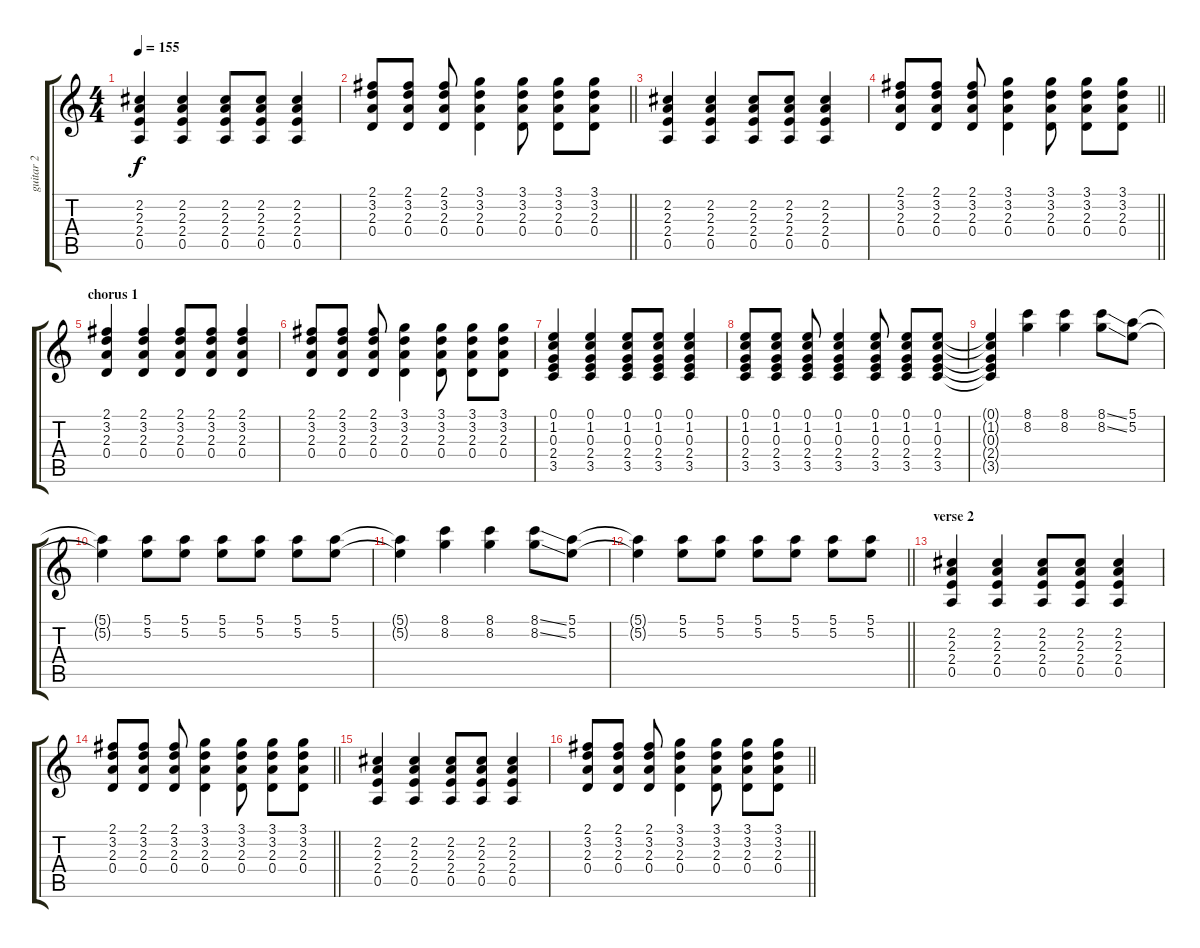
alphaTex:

\track ("guitar 2" "guitar 2") {instrument electricguitarjazz}
\staff {score tabs}
\tuning (E4 B3 G3 D3 A2 E2) {hide}
\ts (4 4)
\tempo 155
\clef g2
\ks c
(2.2 2.3 2.4 0.5).4{dy f} (2.2 2.3 2.4 0.5).4 (2.2 2.3 2.4 0.5).8 (2.2 2.3 2.4 0.5).8 (2.2 2.3 2.4 0.5).4 |
\barLineRight lightlight
(2.1 3.2 2.3 0.4).8 (2.1 3.2 2.3 0.4).8 (2.1 3.2 2.3 0.4).8 (3.1 3.2 2.3 0.4).4 (3.1 3.2 2.3 0.4).8 (3.1 3.2 2.3 0.4).8 (3.1 3.2 2.3 0.4).8 |
(2.2 2.3 2.4 0.5).4 (2.2 2.3 2.4 0.5).4 (2.2 2.3 2.4 0.5).8 (2.2 2.3 2.4 0.5).8 (2.2 2.3 2.4 0.5).4 |
\barLineRight lightlight
(2.1 3.2 2.3 0.4).8 (2.1 3.2 2.3 0.4).8 (2.1 3.2 2.3 0.4).8 (3.1 3.2 2.3 0.4).4 (3.1 3.2 2.3 0.4).8 (3.1 3.2 2.3 0.4).8 (3.1 3.2 2.3 0.4).8 |
\section ("" "chorus 1")
(2.1 3.2 2.3 0.4).4 (2.1 3.2 2.3 0.4).4 (2.1 3.2 2.3 0.4).8 (2.1 3.2 2.3 0.4).8 (2.1 3.2 2.3 0.4).4 |
(2.1 3.2 2.3 0.4).8 (2.1 3.2 2.3 0.4).8 (2.1 3.2 2.3 0.4).8 (3.1 3.2 2.3 0.4).4 (3.1 3.2 2.3 0.4).8 (3.1 3.2 2.3 0.4).8 (3.1 3.2 2.3 0.4).8 |
(0.1 1.2 0.3 2.4 3.5).4 (0.1 1.2 0.3 2.4 3.5).4 (0.1 1.2 0.3 2.4 3.5).8 (0.1 1.2 0.3 2.4 3.5).8 (0.1 1.2 0.3 2.4 3.5).4 |
(0.1 1.2 0.3 2.4 3.5).8 (0.1 1.2 0.3 2.4 3.5).8 (0.1 1.2 0.3 2.4 3.5).8 (0.1 1.2 0.3 2.4 3.5).4 (0.1 1.2 0.3 2.4 3.5).8 (0.1 1.2 0.3 2.4 3.5).8 (0.1 1.2 0.3 2.4 3.5).8 |
(0.1{t} 1.2{t} 0.3{t} 2.4{t} 3.5{t}).4 (8.1 8.2).4 (8.1 8.2).4 (8.1{ss} 8.2{ss}).8 (5.1 5.2).8 |
(5.1{t} 5.2{t}).4 (5.1 5.2).8 (5.1 5.2).8 (5.1 5.2).8 (5.1 5.2).8 (5.1 5.2).8 (5.1 5.2).8 |
(5.1{t} 5.2{t}).4 (8.1 8.2).4 (8.1 8.2).4 (8.1{ss} 8.2{ss}).8 (5.1 5.2).8 |
\barLineRight lightlight
(5.1{t} 5.2{t}).4 (5.1 5.2).8 (5.1 5.2).8 (5.1 5.2).8 (5.1 5.2).8 (5.1 5.2).8 (5.1 5.2).8 |
\section ("" "verse 2")
(2.2 2.3 2.4 0.5).4 (2.2 2.3 2.4 0.5).4 (2.2 2.3 2.4 0.5).8 (2.2 2.3 2.4 0.5).8 (2.2 2.3 2.4 0.5).4 |
\barLineRight lightlight
(2.1 3.2 2.3 0.4).8 (2.1 3.2 2.3 0.4).8 (2.1 3.2 2.3 0.4).8 (3.1 3.2 2.3 0.4).4 (3.1 3.2 2.3 0.4).8 (3.1 3.2 2.3 0.4).8 (3.1 3.2 2.3 0.4).8 |
(2.2 2.3 2.4 0.5).4 (2.2 2.3 2.4 0.5).4 (2.2 2.3 2.4 0.5).8 (2.2 2.3 2.4 0.5).8 (2.2 2.3 2.4 0.5).4 |
\barLineRight lightlight
(2.1 3.2 2.3 0.4).8 (2.1 3.2 2.3 0.4).8 (2.1 3.2 2.3 0.4).8 (3.1 3.2 2.3 0.4).4 (3.1 3.2 2.3 0.4).8 (3.1 3.2 2.3 0.4).8 (3.1 3.2 2.3 0.4).8
